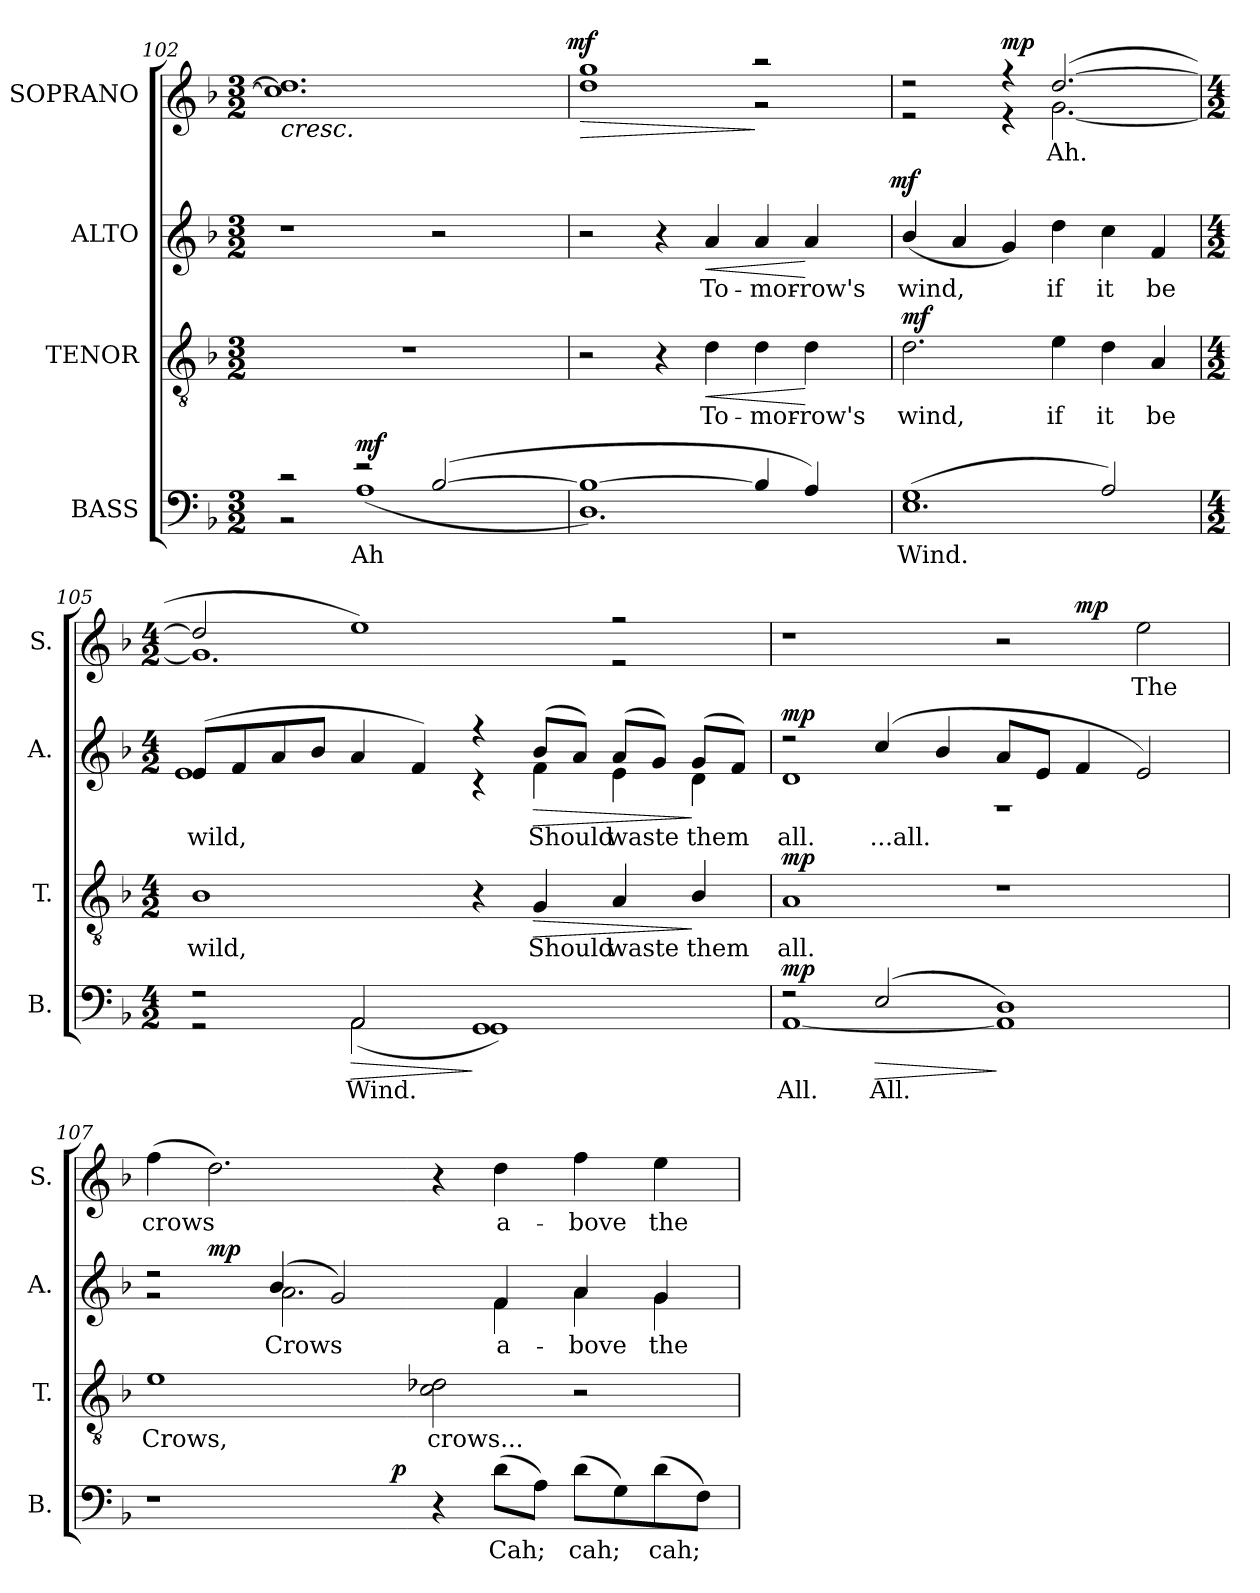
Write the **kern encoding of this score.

**kern	**text	**dynam	**kern	**text	**dynam	**kern	**text	**dynam	**kern	**text	**dynam
*part4	*part4	*part4	*part3	*part3	*part3	*part2	*part2	*part2	*part1	*part1	*part1
*staff4	*staff4	*staff4	*staff3	*staff3	*staff3	*staff2	*staff2	*staff2	*staff1	*staff1	*staff1
*I"BASS	*	*	*I"TENOR	*	*	*I"ALTO	*	*	*I"SOPRANO	*	*
*I'B.	*	*	*I'T.	*	*	*I'A.	*	*	*I'S.	*	*
!!LO:LB:g=z
*clefF4	*	*	*clefGv2	*	*	*clefG2	*	*	*clefG2	*	*
*	*	*	*ITrd7c12	*	*	*	*	*	*	*	*
*k[b-]	*	*	*k[b-]	*	*	*k[b-]	*	*	*k[b-]	*	*
*F:	*	*	*F:	*	*	*F:	*	*	*F:	*	*
*M3/2	*	*	*M3/2	*	*	*M3/2	*	*	*M3/2	*	*
=102	=102	=102	=102	=102	=102	=102	=102	=102	=102	=102	=102
*^	*	*	*	*	*	*	*	*	*	*	*
!	!	!	!	!LO:N:vis=1	!	!	!	!	!	!	!	!LO:HP:b
*	*	*	*	*	*	*	*	*	*	*^	*	*
2r	2r	.	.	1.r	.	.	1r	.	.	1.cci] 1.ddi]	1ryy	.	<
!	!	!LO:LY:b:color=#000000	!	!	!	!	!	!	!	!	!	!	!
2r	(1Ai	Ah	mf	.	.	.	.	.	.	.	.	.	.
([2B-i/	.	.	.	.	.	.	2r	.	.	.	4ryy	.	.
.	.	.	.	.	.	.	.	.	.	.	8ryy	.	.
.	.	.	.	.	.	.	.	.	.	.	16ryy	.	.
.	.	.	.	.	.	.	.	.	.	.	32ryy	.	.
.	.	.	.	.	.	.	.	.	.	.	64ryy	.	.
.	.	.	.	.	.	.	.	.	.	.	128...ryy	.	.
.	.	.	.	.	.	.	.	.	.	.	1024ryy	.	mf
*v	*v	*	*	*	*	*	*	*	*	*	*	*	*
.	.	.	.	.	.	.	.	.	.	.	.	[
=103	=103	=103	=103	=103	=103	=103	=103	=103	=103	=103	=103	=103
*^	*	*	*	*	*	*	*	*	*	*	*	*
!	!	!	!	!	!	!	!	!	!	!	!	!	!LO:HP:b
*	*	*	*	*	*	*	*^	*	*	*	*	*	*
1B-i_	1.Di)	.	.	2r	.	.	2r	1ryy	.	.	1ggi	1ddi	.	>
.	.	.	.	4r	.	.	4r	.	.	.	.	.	.	.
!	!	!	!	!	!LO:LY:b:color=#000000	!LO:HP:b	!	!	!	!	!	!	!	!
!	!	!	!	!	!	!	!	!	!LO:LY:b:color=#000000	!LO:HP:b	!	!	!	!
.	.	.	.	4Di\	To-	<	4ai/	.	To-	<	.	.	.	.
!	!	!	!	!	!LO:LY:b:color=#000000	!	!	!	!	!	!	!	!	!
!	!	!	!	!	!	!	!	!	!LO:LY:b:color=#000000	!	!	!	!	!
4B-i/]	.	.	.	4Di\	-mor-	.	4ai/	4ryy	-mor-	.	2r	2r	.	]
!	!	!	!	!	!LO:LY:b:color=#000000	!	!	!	!	!	!	!	!	!
!	!	!	!	!	!	!	!	!	!LO:LY:b:color=#000000	!	!	!	!	!
4Ai/)	.	.	.	4Di\	-row's	[	4ai/	8ryy	-row's	[	.	.	.	.
.	.	.	.	.	.	.	.	16ryy	.	.	.	.	.	.
.	.	.	.	.	.	.	.	32ryy	.	.	.	.	.	.
.	.	.	.	.	.	.	.	64ryy	.	.	.	.	.	.
.	.	.	.	.	.	.	.	128...ryy	.	.	.	.	.	.
.	.	.	.	.	.	.	.	1024ryy	.	mf	.	.	.	.
*	*	*	*	*	*	*	*v	*v	*	*	*	*	*	*
=104	=104	=104	=104	=104	=104	=104	=104	=104	=104	=104	=104	=104	=104
*	*	*	*	*	*	*	*^	*	*	*	*	*	*
!	!	!LO:LY:b:color=#000000	!	!	!	!	!	!	!	!	!	!	!	!
*	*	*	*	*	*	*	*v	*v	*	*	*	*	*	*
*	*	*	*	*	*	*	*^	*	*	*	*	*	*
!	!	!	!	!	!LO:LY:b:color=#000000	!	!	!	!	!	!	!	!	!
*	*	*	*	*	*	*	*v	*v	*	*	*	*	*	*
*	*	*	*	*	*	*	*^	*	*	*	*	*	*
!	!	!	!	!	!	!	!	!	!LO:LY:b:color=#000000	!	!	!	!	!
*	*	*	*	*	*	*	*v	*v	*	*	*	*	*	*
(1Gi	1.Ei	Wind.	.	2.Di\	wind,	mf	(4b-i/	wind,	.	2r	2r	.	.
.	.	.	.	.	.	.	4ai/	.	.	.	.	.	.
.	.	.	.	.	.	.	4gi/)	.	.	4r	4r	.	mp
!	!	!	!	!	!LO:LY:b:color=#000000	!	!	!	!	!	!	!	!
!	!	!	!	!	!	!	!	!LO:LY:b:color=#000000	!	!	!	!	!
!	!	!	!	!	!	!	!	!	!	!	!	!LO:LY:b:color=#000000	!
.	.	.	.	4Ei\	if	.	4ddi\	if	.	([2.ddi/	[2.gi\	Ah.	.
!	!	!	!	!	!LO:LY:b:color=#000000	!	!	!	!	!	!	!	!
!	!	!	!	!	!	!	!	!LO:LY:b:color=#000000	!	!	!	!	!
2Ai/)	.	.	.	4Di\	it	.	4cci\	it	.	.	.	.	.
!	!	!	!	!	!LO:LY:b:color=#000000	!	!	!	!	!	!	!	!
!	!	!	!	!	!	!	!	!LO:LY:b:color=#000000	!	!	!	!	!
.	.	.	.	4AAi/	be	.	4fi/	be	.	.	.	.	.
=105	=105	=105	=105	=105	=105	=105	=105	=105	=105	=105	=105	=105	=105
*M4/2	*	*	*	*M4/2	*	*	*M4/2	*	*	*M4/2	*	*	*
!	!	!	!	!	!LO:LY:b:color=#000000	!	!	!	!	!	!	!	!
!	!	!	!	!	!	!	!	!LO:LY:b:color=#000000	!	!	!	!	!
*	*	*	*	*	*	*	*^	*	*	*	*	*	*
2r	2r	.	.	1BB-i	wild,	.	(8ei/L	1ei	wild,	.	2ddi/]	1.gi]	.	.
.	.	.	.	.	.	.	8fi/	.	.	.	.	.	.	.
.	.	.	.	.	.	.	8ai/	.	.	.	.	.	.	.
.	.	.	.	.	.	.	8b-i/J	.	.	.	.	.	.	.
!	!	!LO:LY:b:color=#000000	!LO:HP:b	!	!	!	!	!	!	!	!	!	!	!
2AAi/	(2AAi\	Wind.	>	.	.	.	4ai/	.	.	.	1eei)	.	.	.
.	.	.	.	.	.	.	4fi/)	.	.	.	.	.	.	.
1GGi	1GGi)	.	]	4r	.	.	4r	4r	.	.	.	.	.	.
!	!	!	!	!	!LO:LY:b:color=#000000	!LO:HP:b	!	!	!	!	!	!	!	!
!	!	!	!	!	!	!	!	!	!LO:LY:b:color=#000000	!LO:HP:b	!	!	!	!
.	.	.	.	4GGi/	Should	>	(8b-i/L	4fi\	Should	>	.	.	.	.
.	.	.	.	.	.	.	8ai/J)	.	.	.	.	.	.	.
!	!	!	!	!	!LO:LY:b:color=#000000	!	!	!	!	!	!	!	!	!
!	!	!	!	!	!	!	!	!	!LO:LY:b:color=#000000	!	!	!	!	!
.	.	.	.	4AAi/	waste	.	(8ai/L	4ei\	waste	.	2r	2r	.	.
.	.	.	.	.	.	.	8gi/J)	.	.	.	.	.	.	.
!	!	!	!	!	!LO:LY:b:color=#000000	!	!	!	!	!	!	!	!	!
!	!	!	!	!	!	!	!	!	!LO:LY:b:color=#000000	!	!	!	!	!
.	.	.	.	4BB-i/	them	]	(8gi/L	4di\	them	]	.	.	.	.
.	.	.	.	.	.	.	8fi/J)	.	.	.	.	.	.	.
!!LO:LB:g=z	!!
=106	=106	=106	=106	=106	=106	=106	=106	=106	=106	=106	=106	=106	=106	=106
!	!	!LO:LY:b:color=#000000	!	!	!	!	!	!	!	!	!	!	!	!
!	!	!	!	!	!LO:LY:b:color=#000000	!	!	!	!	!	!	!	!	!
!	!	!	!	!	!	!	!	!	!LO:LY:b:color=#000000	!	!	!	!	!
2r	[1AAi	All.	mp	1AAi	all.	mp	2r	1di	all.	mp	1r	1ryy	.	.
!	!	!LO:LY:a:color=#000000	!LO:HP:b	!	!	!	!	!	!	!	!	!	!	!
!	!	!	!	!	!	!	!	!	!LO:LY:a:color=#000000	!	!	!	!	!
(2Ei/	.	All.	>	.	.	.	(4cci/	.	...all.	.	.	.	.	.
.	.	.	.	.	.	.	4b-i/	.	.	.	.	.	.	.
1Di)	1AAi]	.	]	1r	.	.	8ai/L	1r	.	.	2r	4ryy	.	.
.	.	.	.	.	.	.	8ei/J	.	.	.	.	.	.	.
.	.	.	.	.	.	.	4fi/	.	.	.	.	2.ryy	.	mp
!	!	!	!	!	!	!	!	!	!	!	!	!	!LO:LY:b:color=#000000	!
.	.	.	.	.	.	.	2ei/)	.	.	.	2eei\	.	The	.
*	*	*	*	*	*	*	*v	*v	*	*	*	*	*	*
*	*	*	*	*	*	*	*	*	*	*v	*v	*	*
=107	=107	=107	=107	=107	=107	=107	=107	=107	=107	=107	=107	=107
*	*	*	*	*	*	*	*	*	*	*^	*	*
!	!	!	!	!	!LO:LY:b:color=#000000	!	!	!	!	!	!	!	!
*	*	*	*	*	*	*	*^	*	*	*v	*v	*	*
*	*	*	*	*	*	*	*	*	*	*	*^	*	*
!	!	!	!	!	!	!	!	!	!	!	!LO:TX:t=accel.	!	!	!
!	!	!	!	!	!	!	!	!	!	!	!	!	!LO:LY:b:color=#000000	!
*	*	*	*	*	*	*	*	*^	*	*	*v	*v	*	*
1r	2ryy	.	.	1Ei	Crows,	.	2r	2r	4ryy	.	.	(4ffi\	crows	.
.	.	.	.	.	.	.	.	.	1..ryy	.	mp	2.ddi\)	.	.
!	!	!	!	!	!	!	!	!	!	!LO:LY:b:color=#000000	!	!	!	!
.	4ryy	.	.	.	.	.	(4b-i/	2.ai\	.	Crows	.	.	.	.
.	16ryy	.	.	.	.	.	2gi/)	.	.	.	.	.	.	.
.	32ryy	.	.	.	.	.	.	.	.	.	.	.	.	.
.	64...ryy	.	.	.	.	.	.	.	.	.	.	.	.	.
.	1ryy	.	p	.	.	.	.	.	.	.	.	.	.	.
!	!	!	!	!	!LO:LY:b:color=#000000	!	!	!	!	!	!	!	!	!
4r	.	.	.	2Ci\ 2D-Xi	crows...	.	.	.	.	.	.	4r	.	.
!	!	!LO:LY:b:color=#000000	!	!	!	!	!	!	!	!	!	!	!	!
!	!	!	!	!	!	!	!	!	!	!LO:LY:b:color=#000000	!	!	!	!
!	!	!	!	!	!	!	!	!	!	!	!	!	!LO:LY:b:color=#000000	!
(8di\L	.	Cah;	.	.	.	.	4fi/	4fi\	.	a-	.	4ddi\	a-	.
8Ai\J)	.	.	.	.	.	.	.	.	.	.	.	.	.	.
!	!	!LO:LY:b:color=#000000	!	!	!	!	!	!	!	!	!	!	!	!
!	!	!	!	!	!	!	!	!	!	!LO:LY:b:color=#000000	!	!	!	!
!	!	!	!	!	!	!	!	!	!	!	!	!	!LO:LY:b:color=#000000	!
(8di\L	.	cah;	.	2r	.	.	4ai/	4ai\	.	-bove	.	4ffi\	-bove	.
8Gi\)	.	.	.	.	.	.	.	.	.	.	.	.	.	.
!	!	!LO:LY:b:color=#000000	!	!	!	!	!	!	!	!	!	!	!	!
!	!	!	!	!	!	!	!	!	!	!LO:LY:b:color=#000000	!	!	!	!
!	!	!	!	!	!	!	!	!	!	!	!	!	!LO:LY:b:color=#000000	!
(8di\	.	cah;	.	.	.	.	4gi/	4gi\	.	the	.	4eei\	the	.
.	8ryy	.	.	.	.	.	.	.	.	.	.	.	.	.
8Fi\J)	.	.	.	.	.	.	.	.	.	.	.	.	.	.
.	512ryy	.	.	.	.	.	.	.	.	.	.	.	.	.
*v	*v	*	*	*	*	*	*v	*v	*v	*	*	*	*	*
=	=	=	=	=	=	=	=	=	=	=	=
*-	*-	*-	*-	*-	*-	*-	*-	*-	*-	*-	*-
